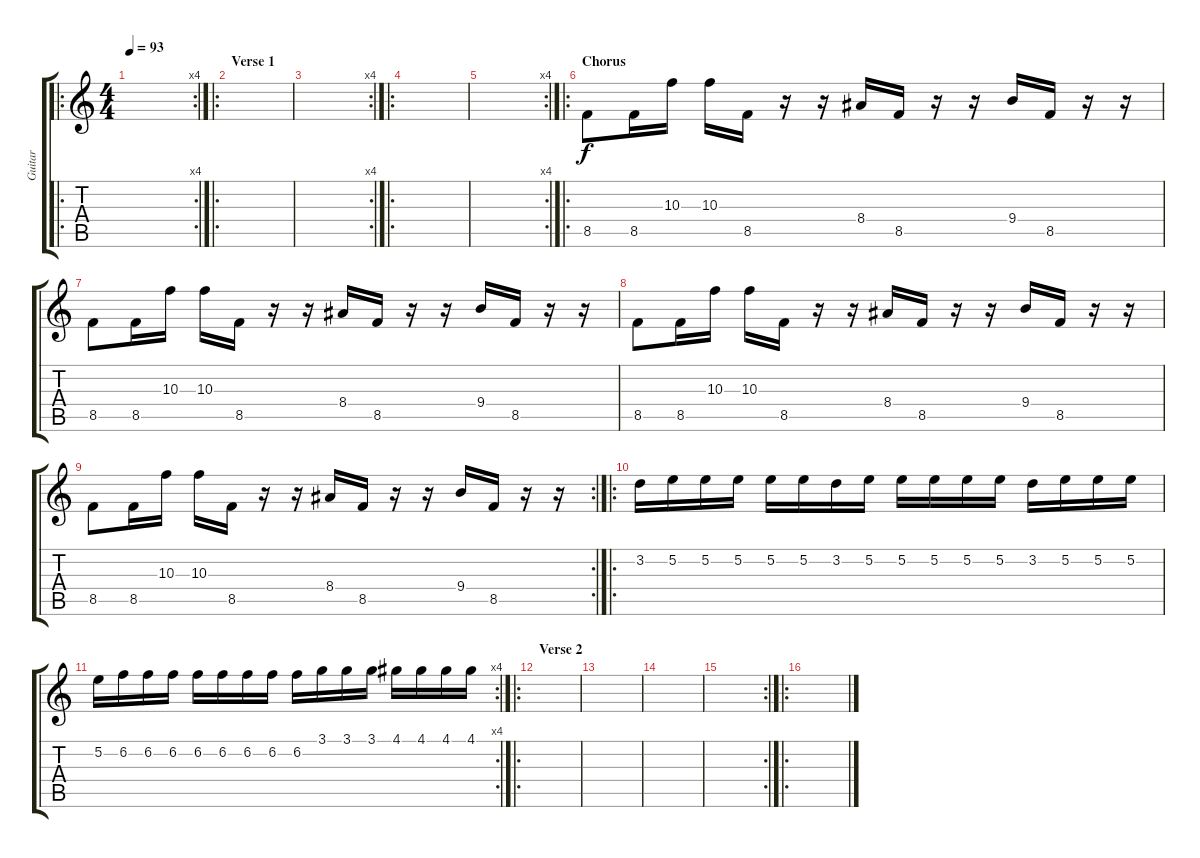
\track ("Guitar" "Guitar") {instrument overdrivenguitar}
\staff {score tabs}
\tuning (E4 B3 G3 D3 A2 E2) {hide}
\ro
\rc 4
\ts (4 4)
\tempo 93
\clef g2
\ks c
|
\ro
\section ("" "Verse 1")
|
\rc 4
|
\ro
|
\rc 4
|
\ro
\section ("" "Chorus")
8.5.8 8.5.16 10.3.16 10.3.16 8.5.16 r.16 r.16 8.4.16 8.5.16 r.16 r.16 9.4.16 8.5.16 r.16 r.16 |
8.5.8 8.5.16 10.3.16 10.3.16 8.5.16 r.16 r.16 8.4.16 8.5.16 r.16 r.16 9.4.16 8.5.16 r.16 r.16 |
8.5.8 8.5.16 10.3.16 10.3.16 8.5.16 r.16 r.16 8.4.16 8.5.16 r.16 r.16 9.4.16 8.5.16 r.16 r.16 |
\rc 2
8.5.8 8.5.16 10.3.16 10.3.16 8.5.16 r.16 r.16 8.4.16 8.5.16 r.16 r.16 9.4.16 8.5.16 r.16 r.16 |
\ro
3.2.16{instrument shamisen} 5.2.16 5.2.16 5.2.16 5.2.16 5.2.16 3.2.16 5.2.16 5.2.16 5.2.16 5.2.16 5.2.16 3.2.16 5.2.16 5.2.16 5.2.16 |
\rc 4
5.2.16 6.2.16 6.2.16 6.2.16 6.2.16 6.2.16 6.2.16 6.2.16 6.2.16 3.1.16 3.1.16 3.1.16 4.1.16 4.1.16 4.1.16 4.1.16 |
\ro
\section ("" "Verse 2")
|
|
|
\rc 2
|
\ro
